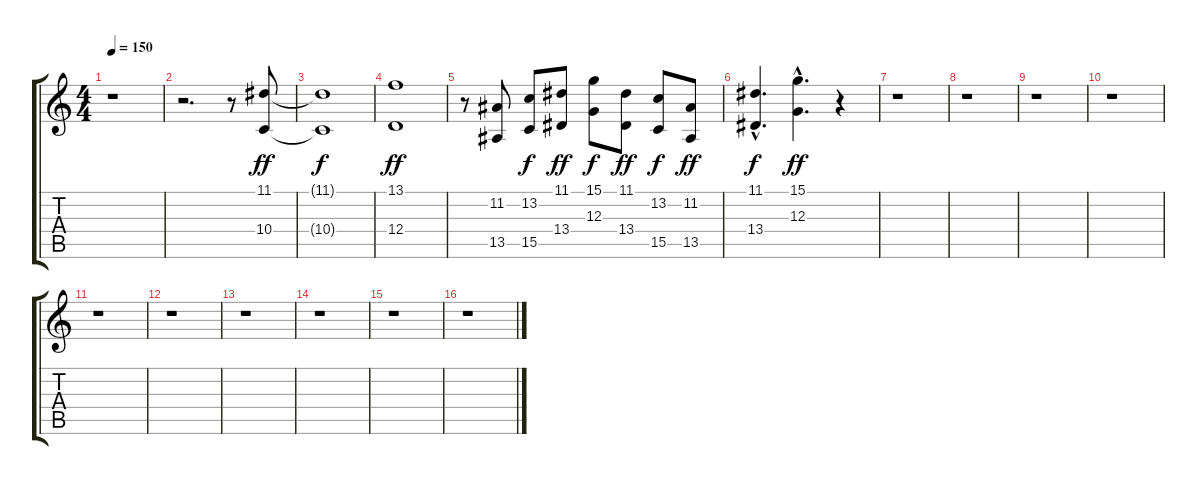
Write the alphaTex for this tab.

\track "" {instrument brasssection}
\staff {score tabs}
\tuning (E4 B3 G3 D3 A2 E2) {hide}
\ts (4 4)
\tempo 150
\clef g2
\ks c
r.1{dy f} |
r.2{d} r.8 (11.1 10.4).8{dy ff} |
(11.1{t} 10.4{t}).1{dy f} |
(13.1 12.4).1{dy ff} |
r.8 (11.2 13.5).8 (13.2 15.5).8{dy f} (11.1 13.4).8{dy ff} (15.1 12.3).8{dy f} (11.1 13.4).8{dy ff} (13.2 15.5).8{dy f} (11.2 13.5).8{dy ff} |
(11.1{hac} 13.4{hac}).4{d dy f} (15.1{hac} 12.3{hac}).4{d dy ff} r.4 |
r.1 |
r.1 |
r.1 |
r.1 |
r.1 |
r.1 |
r.1 |
r.1 |
r.1 |
r.1
